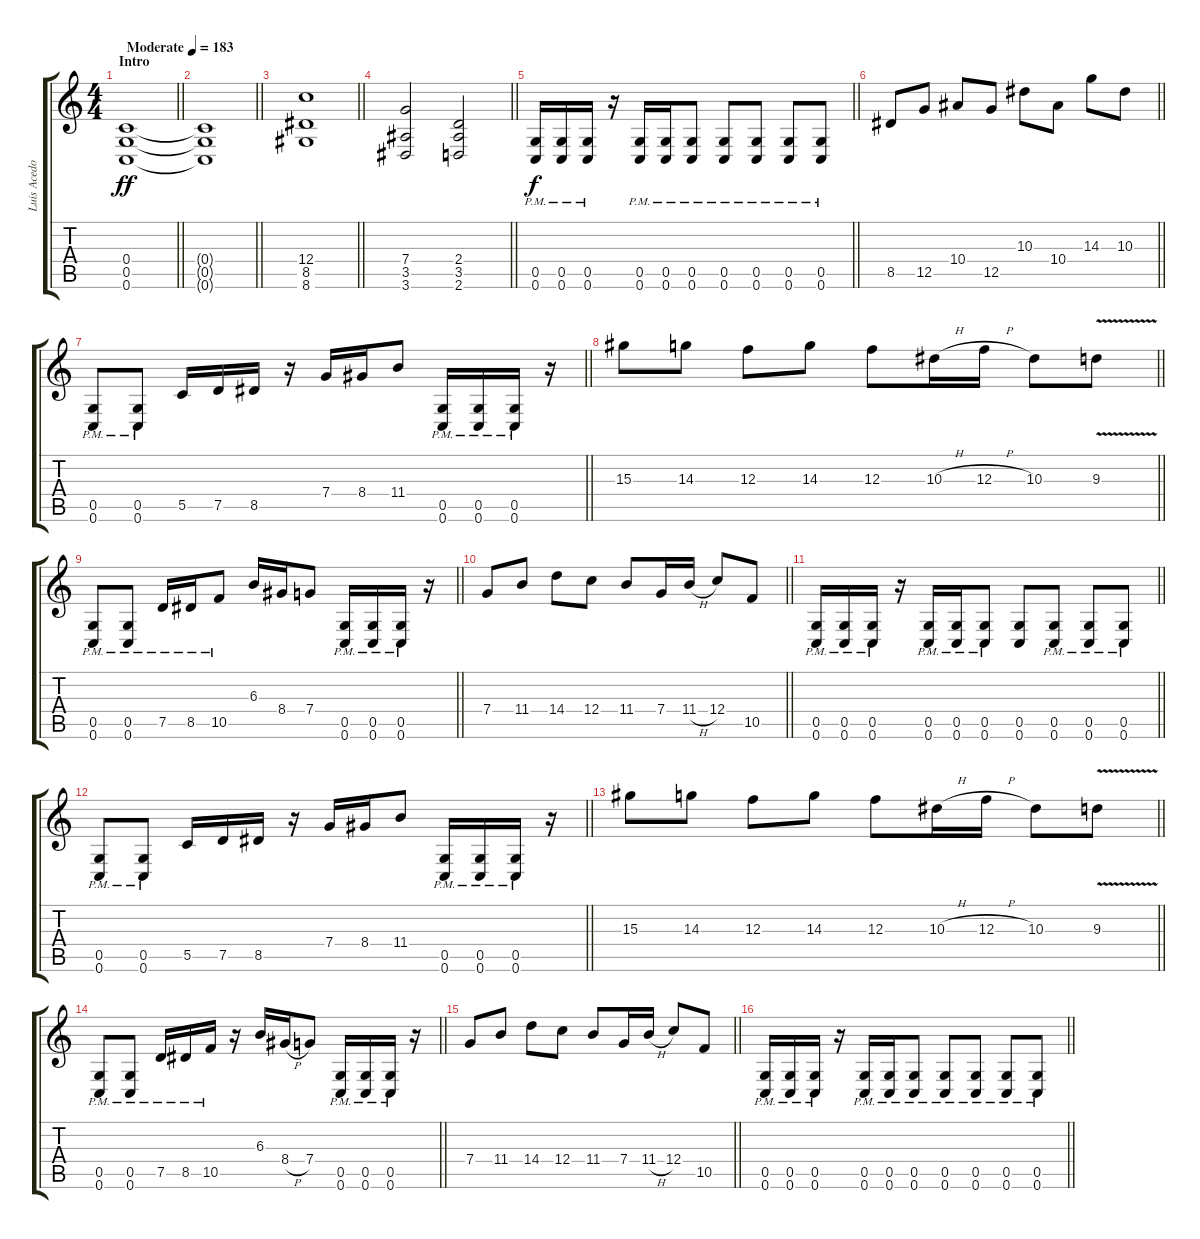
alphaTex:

\track ("Luis Acedo" "Luis Acedo") {instrument distortionguitar}
\staff {score tabs}
\tuning (D4 A3 F3 C3 G2 C2) {hide}
\ts (4 4)
\section ("" "Intro")
\tempo (183 "Moderate")
\clef g2
\barLineRight lightlight
\ks c
(0.4 0.5 0.6).1{dy ff instrument distortionguitar} |
\barLineRight lightlight
(0.4{t} 0.5{t} 0.6{t}).1 |
\barLineRight lightlight
(12.4 8.5 8.6).1 |
\barLineRight lightlight
(7.4 3.5 3.6).2 (2.4 3.5 2.6).2 |
\barLineRight lightlight
(0.5{pm} 0.6{pm}).16{dy f} (0.5{pm} 0.6{pm}).16 (0.5{pm} 0.6{pm}).16 r.16 (0.5{pm} 0.6{pm}).16 (0.5{pm} 0.6{pm}).16 (0.5{pm} 0.6{pm}).8 (0.5{pm} 0.6{pm}).8 (0.5{pm} 0.6{pm}).8 (0.5{pm} 0.6{pm}).8 (0.5{pm} 0.6{pm}).8 |
\barLineRight lightlight
8.5.8 12.5.8 10.4.8 12.5.8 10.3.8 10.4.8 14.3.8 10.3.8 |
\barLineRight lightlight
(0.5{pm} 0.6{pm}).8 (0.5{pm} 0.6{pm}).8 5.5.16 7.5.16 8.5.16 r.16 7.4.16 8.4.16 11.4.8 (0.5{pm} 0.6{pm}).16 (0.5{pm} 0.6{pm}).16 (0.5{pm} 0.6{pm}).16 r.16 |
\barLineRight lightlight
15.3.8 14.3.8 12.3.8 14.3.8 12.3.8 10.3{h}.16 12.3{h}.16 10.3.8 9.3{v}.8 |
\barLineRight lightlight
(0.5{pm} 0.6{pm}).8 (0.5{pm} 0.6{pm}).8 7.5{pm}.16 8.5{pm}.16 10.5{pm}.8 6.3.16 8.4.16 7.4.8 (0.5{pm} 0.6{pm}).16 (0.5{pm} 0.6{pm}).16 (0.5{pm} 0.6{pm}).16 r.16 |
\barLineRight lightlight
7.4.8 11.4.8 14.4.8 12.4.8 11.4.8 7.4.16 11.4{h}.16 12.4.8 10.5.8 |
\barLineRight lightlight
(0.5{pm} 0.6{pm}).16 (0.5{pm} 0.6{pm}).16 (0.5{pm} 0.6{pm}).16 r.16 (0.5{pm} 0.6{pm}).16 (0.5{pm} 0.6{pm}).16 (0.5{pm} 0.6{pm}).8 (0.5 0.6).8 (0.5{pm} 0.6{pm}).8 (0.5{pm} 0.6{pm}).8 (0.5{pm} 0.6{pm}).8 |
\barLineRight lightlight
(0.5{pm} 0.6{pm}).8 (0.5{pm} 0.6{pm}).8 5.5.16 7.5.16 8.5.16 r.16 7.4.16 8.4.16 11.4.8 (0.5{pm} 0.6{pm}).16 (0.5{pm} 0.6{pm}).16 (0.5{pm} 0.6{pm}).16 r.16 |
\barLineRight lightlight
15.3.8 14.3.8 12.3.8 14.3.8 12.3.8 10.3{h}.16 12.3{h}.16 10.3.8 9.3{v}.8 |
\barLineRight lightlight
(0.5{pm} 0.6{pm}).8 (0.5{pm} 0.6{pm}).8 7.5{pm}.16 8.5{pm}.16 10.5{pm}.16 r.16 6.3.16 8.4{h}.16 7.4.8 (0.5{pm} 0.6{pm}).16 (0.5{pm} 0.6{pm}).16 (0.5{pm} 0.6{pm}).16 r.16 |
\barLineRight lightlight
7.4.8 11.4.8 14.4.8 12.4.8 11.4.8 7.4.16 11.4{h}.16 12.4.8 10.5.8 |
\barLineRight lightlight
(0.5{pm} 0.6{pm}).16 (0.5{pm} 0.6{pm}).16 (0.5{pm} 0.6{pm}).16 r.16 (0.5{pm} 0.6{pm}).16 (0.5{pm} 0.6{pm}).16 (0.5{pm} 0.6{pm}).8 (0.5{pm} 0.6{pm}).8 (0.5{pm} 0.6{pm}).8 (0.5{pm} 0.6{pm}).8 (0.5{pm} 0.6{pm}).8
